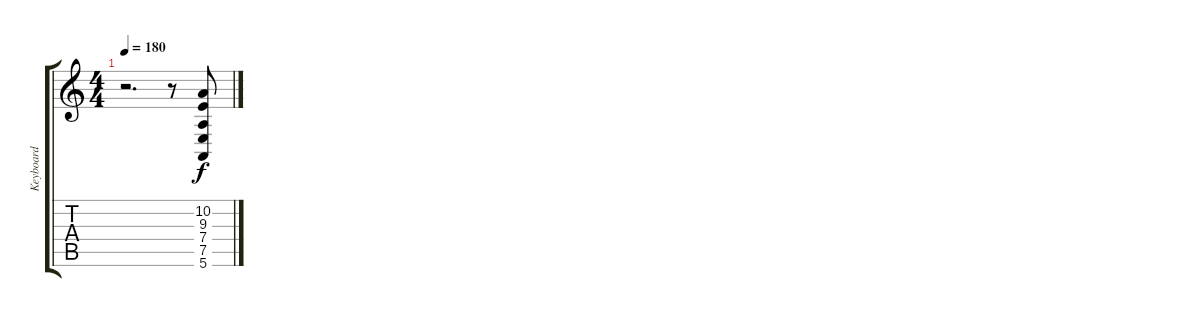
\track ("Keyboard" "Keyboard") {instrument lead2sawtooth}
\staff {score tabs}
\tuning (E4 B3 G3 D3 A2 E2) {hide}
\ts (4 4)
\tempo 180
\clef g2
\ks c
r.2{d dy f} r.8 (10.2 9.3 7.4 7.5 5.6).8
